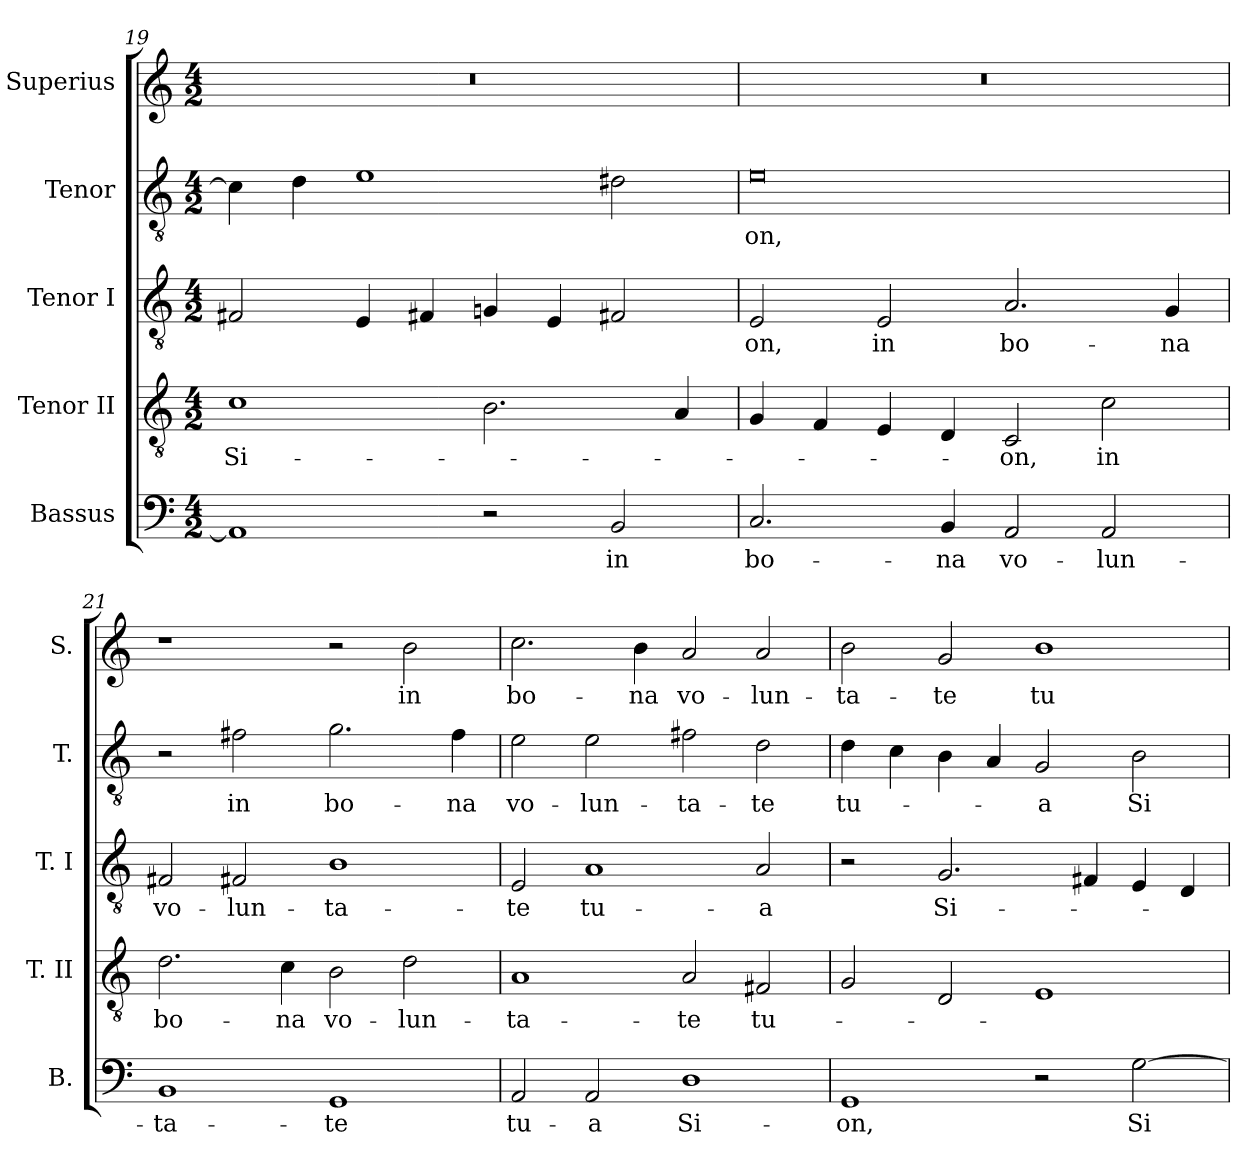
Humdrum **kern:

**kern	**text	**kern	**text	**kern	**text	**kern	**text	**kern	**text
*part5	*part5	*part4	*part4	*part3	*part3	*part2	*part2	*part1	*part1
*staff5	*staff5	*staff4	*staff4	*staff3	*staff3	*staff2	*staff2	*staff1	*staff1
*I"Bassus	*	*I"Tenor II	*	*I"Tenor I	*	*I"Tenor	*	*I"Superius	*
*I'B.	*	*I'T. II	*	*I'T. I	*	*I'T.	*	*I'S.	*
*clefF4	*	*clefGv2	*	*clefGv2	*	*clefGv2	*	*clefG2	*
*	*	*ITrd7c12	*	*ITrd7c12	*	*ITrd7c12	*	*	*
*k[]	*	*k[]	*	*k[]	*	*k[]	*	*k[]	*
*a:	*	*a:	*	*a:	*	*a:	*	*a:	*
*M4/2	*	*M4/2	*	*M4/2	*	*M4/2	*	*M4/2	*
=19	=19	=19	=19	=19	=19	=19	=19	=19	=19
!	!	!	!LO:LY:b:color=#000000	!	!	!	!	!	!
1AAi]	.	1Ci	Si-	2FF#Xi/	.	4Ci\]	.	0r	.
.	.	.	.	.	.	4Di\	.	.	.
.	.	.	.	4EEi/	.	1Ei	.	.	.
.	.	.	.	4FF#Xi/	.	.	.	.	.
2r	.	2.BBi\	.	4GGni/	.	.	.	.	.
.	.	.	.	4EEi/	.	.	.	.	.
!	!LO:LY:b:color=#000000	!	!	!	!	!	!	!	!
2BBi/	in	.	.	2FF#Xi/	.	2D#Xi\	.	.	.
.	.	4AAi/	.	.	.	.	.	.	.
=20	=20	=20	=20	=20	=20	=20	=20	=20	=20
!	!LO:LY:b:color=#000000	!	!	!	!	!	!	!	!
!	!	!	!	!	!LO:LY:b:color=#000000	!	!	!	!
!	!	!	!	!	!	!	!LO:LY:b:color=#000000	!	!
2.Ci/	bo-	4GGi/	.	2EEi/	-on,	0Ei	-on,	0r	.
.	.	4FFi/	.	.	.	.	.	.	.
!	!	!	!	!	!LO:LY:b:color=#000000	!	!	!	!
.	.	4EEi/	.	2EEi/	in	.	.	.	.
!	!LO:LY:b:color=#000000	!	!	!	!	!	!	!	!
4BBi/	-na	4DDi/	.	.	.	.	.	.	.
!	!LO:LY:b:color=#000000	!	!	!	!	!	!	!	!
!	!	!	!LO:LY:b:color=#000000	!	!	!	!	!	!
!	!	!	!	!	!LO:LY:b:color=#000000	!	!	!	!
2AAi/	vo-	2CCi/	-on,	2.AAi/	bo-	.	.	.	.
!	!LO:LY:b:color=#000000	!	!	!	!	!	!	!	!
!	!	!	!LO:LY:b:color=#000000	!	!	!	!	!	!
2AAi/	-lun-	2Ci\	in	.	.	.	.	.	.
!	!	!	!	!	!LO:LY:b:color=#000000	!	!	!	!
.	.	.	.	4GGi/	-na	.	.	.	.
=21	=21	=21	=21	=21	=21	=21	=21	=21	=21
!	!LO:LY:b:color=#000000	!	!	!	!	!	!	!	!
!	!	!	!LO:LY:b:color=#000000	!	!	!	!	!	!
!	!	!	!	!	!LO:LY:b:color=#000000	!	!	!	!
1BBi	-ta-	2.Di\	bo-	2FF#Xi/	vo-	2r	.	1r	.
!	!	!	!	!	!LO:LY:b:color=#000000	!	!	!	!
!	!	!	!	!	!	!	!LO:LY:b:color=#000000	!	!
.	.	.	.	2FF#Xi/	-lun-	2F#Xi\	in	.	.
!	!	!	!LO:LY:b:color=#000000	!	!	!	!	!	!
.	.	4Ci\	-na	.	.	.	.	.	.
!	!LO:LY:b:color=#000000	!	!	!	!	!	!	!	!
!	!	!	!LO:LY:b:color=#000000	!	!	!	!	!	!
!	!	!	!	!	!LO:LY:b:color=#000000	!	!	!	!
!	!	!	!	!	!	!	!LO:LY:b:color=#000000	!	!
1GGi	-te	2BBi\	vo-	1BBi	-ta-	2.Gi\	bo-	2r	.
!	!	!	!LO:LY:b:color=#000000	!	!	!	!	!	!
!	!	!	!	!	!	!	!	!	!LO:LY:b:color=#000000
.	.	2Di\	-lun-	.	.	.	.	2bi\	in
!	!	!	!	!	!	!	!LO:LY:b:color=#000000	!	!
.	.	.	.	.	.	4F#i\	-na	.	.
!!LO:LB:g=z
=22	=22	=22	=22	=22	=22	=22	=22	=22	=22
!	!LO:LY:b:color=#000000	!	!	!	!	!	!	!	!
!	!	!	!LO:LY:b:color=#000000	!	!	!	!	!	!
!	!	!	!	!	!LO:LY:b:color=#000000	!	!	!	!
!	!	!	!	!	!	!	!LO:LY:b:color=#000000	!	!
!	!	!	!	!	!	!	!	!	!LO:LY:b:color=#000000
2AAi/	tu-	1AAi	-ta-	2EEi/	-te	2Ei\	vo-	2.cci\	bo-
!	!LO:LY:b:color=#000000	!	!	!	!	!	!	!	!
!	!	!	!	!	!LO:LY:b:color=#000000	!	!	!	!
!	!	!	!	!	!	!	!LO:LY:b:color=#000000	!	!
2AAi/	-a	.	.	1AAi	tu-	2Ei\	-lun-	.	.
!	!	!	!	!	!	!	!	!	!LO:LY:b:color=#000000
.	.	.	.	.	.	.	.	4bi\	-na
!	!LO:LY:b:color=#000000	!	!	!	!	!	!	!	!
!	!	!	!LO:LY:b:color=#000000	!	!	!	!	!	!
!	!	!	!	!	!	!	!LO:LY:b:color=#000000	!	!
!	!	!	!	!	!	!	!	!	!LO:LY:b:color=#000000
1Di	Si-	2AAi/	-te	.	.	2F#Xi\	-ta-	2ai/	vo-
!	!	!	!LO:LY:b:color=#000000	!	!	!	!	!	!
!	!	!	!	!	!LO:LY:b:color=#000000	!	!	!	!
!	!	!	!	!	!	!	!LO:LY:b:color=#000000	!	!
!	!	!	!	!	!	!	!	!	!LO:LY:b:color=#000000
.	.	2FF#Xi/	tu-	2AAi/	-a	2Di\	-te	2ai/	-lun-
=23	=23	=23	=23	=23	=23	=23	=23	=23	=23
!	!LO:LY:b:color=#000000	!	!	!	!	!	!	!	!
!	!	!	!	!	!	!	!LO:LY:b:color=#000000	!	!
!	!	!	!	!	!	!	!	!	!LO:LY:b:color=#000000
1GGi	-on,	2GGi/	.	2r	.	4Di\	tu-	2bi\	-ta-
.	.	.	.	.	.	4Ci\	.	.	.
!	!	!	!	!	!LO:LY:b:color=#000000	!	!	!	!
!	!	!	!	!	!	!	!	!	!LO:LY:b:color=#000000
.	.	2DDi/	.	2.GGi/	Si-	4BBi\	.	2gi/	-te
.	.	.	.	.	.	4AAi/	.	.	.
!	!	!	!	!	!	!	!LO:LY:b:color=#000000	!	!
!	!	!	!	!	!	!	!	!	!LO:LY:b:color=#000000
2r	.	1EEi	.	.	.	2GGi/	-a	1bi	tu-
.	.	.	.	4FF#Xi/	.	.	.	.	.
!	!LO:LY:b:color=#000000	!	!	!	!	!	!	!	!
!	!	!	!	!	!	!	!LO:LY:b:color=#000000	!	!
[>2Gi\	Si-	.	.	4EEi/	.	2BBi\	Si-	.	.
.	.	.	.	4DDi/	.	.	.	.	.
=	=	=	=	=	=	=	=	=	=
*-	*-	*-	*-	*-	*-	*-	*-	*-	*-
